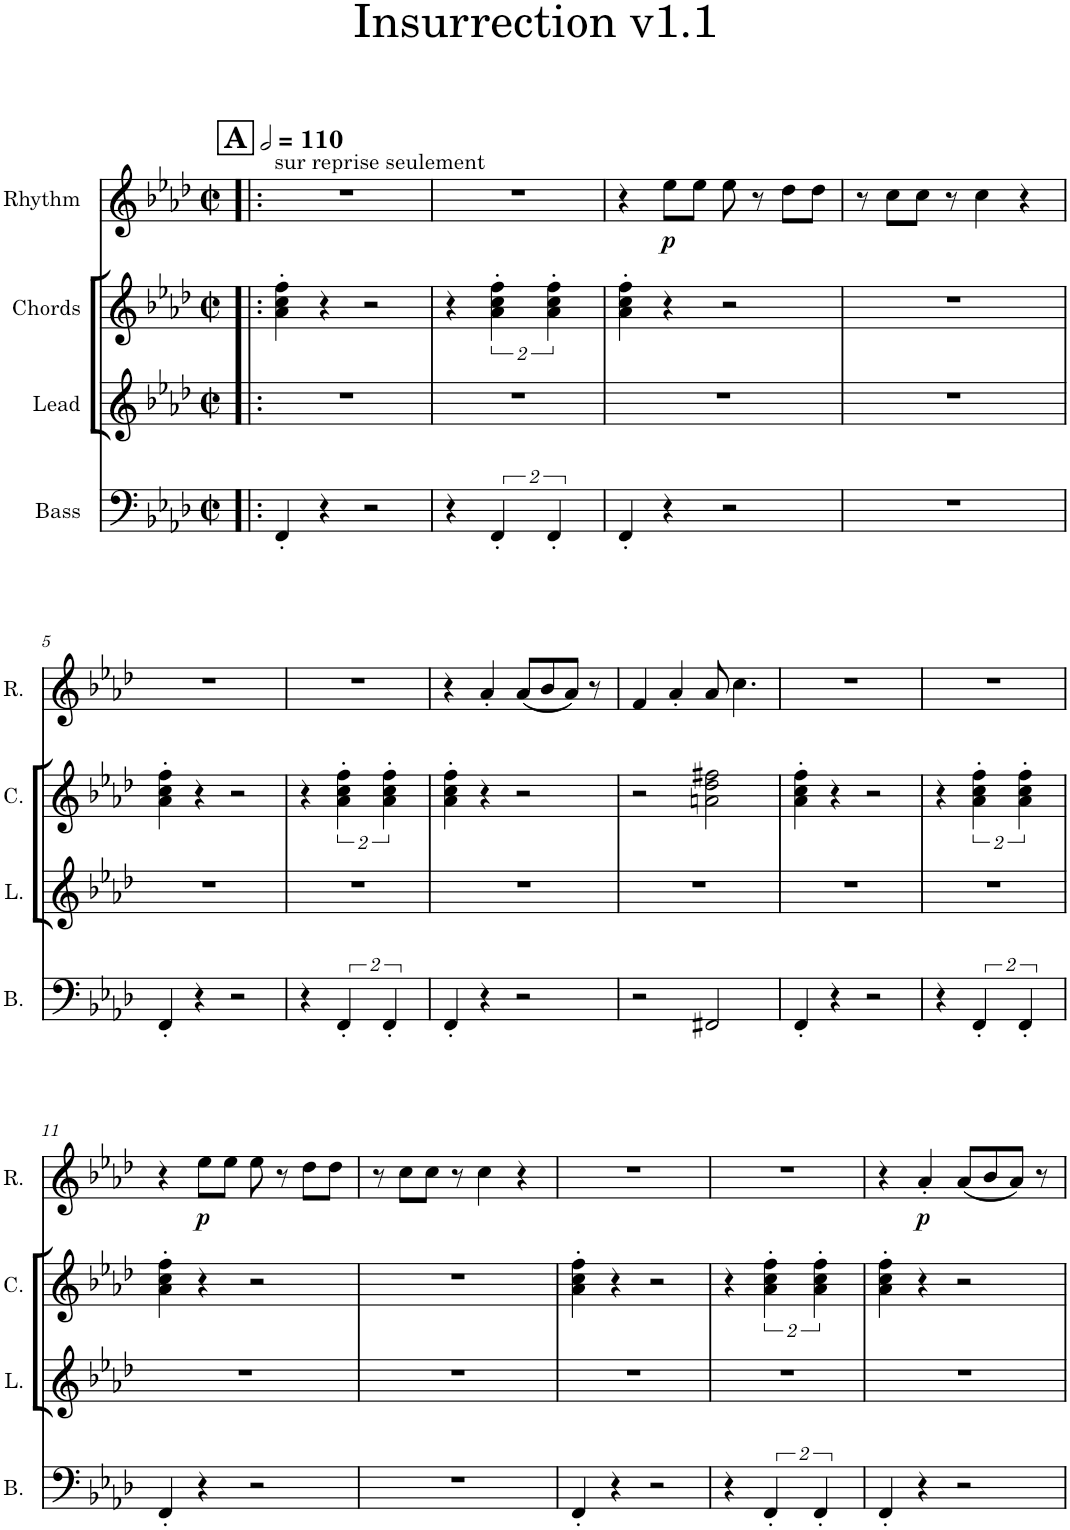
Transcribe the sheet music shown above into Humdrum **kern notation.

**kern	**kern	**kern	**kern	**dynam
*part4	*part3	*part2	*part1	*part1
*staff4	*staff3	*staff2	*staff1	*staff1
*I"Bass	*I"Lead	*I"Chords	*I"Rhythm	*
*I'B.	*I'L.	*I'C.	*I'R.	*
*clefF4	*clefG2	*clefG2	*clefG2	*
*	*Trd7c12	*Trd5c9	*Trd1c2	*
*k[b-e-a-d-]	*k[b-e-a-d-]	*k[b-e-a-d-]	*k[b-e-a-d-]	*
*M2/2	*M2/2	*M2/2	*M2/2	*
*met(c|)	*met(c|)	*met(c|)	*met(c|)	*
*MM220	*MM220	*MM220	*MM220	*
!!LO:REH:place=s1:a:B:cj:fs=14:t=A
=1!|:	=1!|:	=1!|:	=1!|:	=1!|:
!	!	!	!LO:TX:a:t=sur reprise seulement	!
4FF'/	1r	4a-\' 4cc\' 4ff\'	1r	.
4r	.	4r	.	.
2r	.	2r	.	.
=2	=2	=2	=2	=2
4r	1r	4r	1r	.
8%3FF'/	.	8%3a-\' 8%3cc\' 8%3ff\'	.	.
8%3FF'/	.	8%3a-\' 8%3cc\' 8%3ff\'	.	.
=3	=3	=3	=3	=3
4FF'/	1r	4a-\' 4cc\' 4ff\'	4r	.
!	!	!	!	!LO:DY:b
4r	.	4r	8ee-\L	p
.	.	.	8ee-\J	.
2r	.	2r	8ee-\	.
.	.	.	8r	.
.	.	.	8dd-\L	.
.	.	.	8dd-\J	.
=4	=4	=4	=4	=4
1r	1r	1r	8r	.
.	.	.	8cc\L	.
.	.	.	8cc\J	.
.	.	.	8r	.
.	.	.	4cc\	.
.	.	.	4r	.
!!LO:LB:g=z
=5	=5	=5	=5	=5
4FF'/	1r	4a-\' 4cc\' 4ff\'	1r	.
4r	.	4r	.	.
2r	.	2r	.	.
=6	=6	=6	=6	=6
4r	1r	4r	1r	.
8%3FF'/	.	8%3a-\' 8%3cc\' 8%3ff\'	.	.
8%3FF'/	.	8%3a-\' 8%3cc\' 8%3ff\'	.	.
=7	=7	=7	=7	=7
4FF'/	1r	4a-\' 4cc\' 4ff\'	4r	.
4r	.	4r	4a-'/	.
2r	.	2r	(8a-/L	.
.	.	.	8b-/	.
.	.	.	8a-/J)	.
.	.	.	8r	.
=8	=8	=8	=8	=8
2r	1r	2r	4f/	.
.	.	.	4a-'/	.
2FF#X/	.	2an\ 2dd-\ 2ff#X\	8a-/	.
.	.	.	4.cc\	.
=9	=9	=9	=9	=9
4FF'/	1r	4a-\' 4cc\' 4ff\'	1r	.
4r	.	4r	.	.
2r	.	2r	.	.
=10	=10	=10	=10	=10
4r	1r	4r	1r	.
8%3FF'/	.	8%3a-\' 8%3cc\' 8%3ff\'	.	.
8%3FF'/	.	8%3a-\' 8%3cc\' 8%3ff\'	.	.
!!LO:LB:g=z
=11	=11	=11	=11	=11
4FF'/	1r	4a-\' 4cc\' 4ff\'	4r	.
!	!	!	!	!LO:DY:b
4r	.	4r	8ee-\L	p
.	.	.	8ee-\J	.
2r	.	2r	8ee-\	.
.	.	.	8r	.
.	.	.	8dd-\L	.
.	.	.	8dd-\J	.
=12	=12	=12	=12	=12
1r	1r	1r	8r	.
.	.	.	8cc\L	.
.	.	.	8cc\J	.
.	.	.	8r	.
.	.	.	4cc\	.
.	.	.	4r	.
=13	=13	=13	=13	=13
4FF'/	1r	4a-\' 4cc\' 4ff\'	1r	.
4r	.	4r	.	.
2r	.	2r	.	.
=14	=14	=14	=14	=14
4r	1r	4r	1r	.
8%3FF'/	.	8%3a-\' 8%3cc\' 8%3ff\'	.	.
8%3FF'/	.	8%3a-\' 8%3cc\' 8%3ff\'	.	.
=15	=15	=15	=15	=15
4FF'/	1r	4a-\' 4cc\' 4ff\'	4r	.
!	!	!	!	!LO:DY:b
4r	.	4r	4a-'/	p
2r	.	2r	(8a-/L	.
.	.	.	8b-/	.
.	.	.	8a-/J)	.
.	.	.	8r	.
=	=	=	=	=
*-	*-	*-	*-	*-
